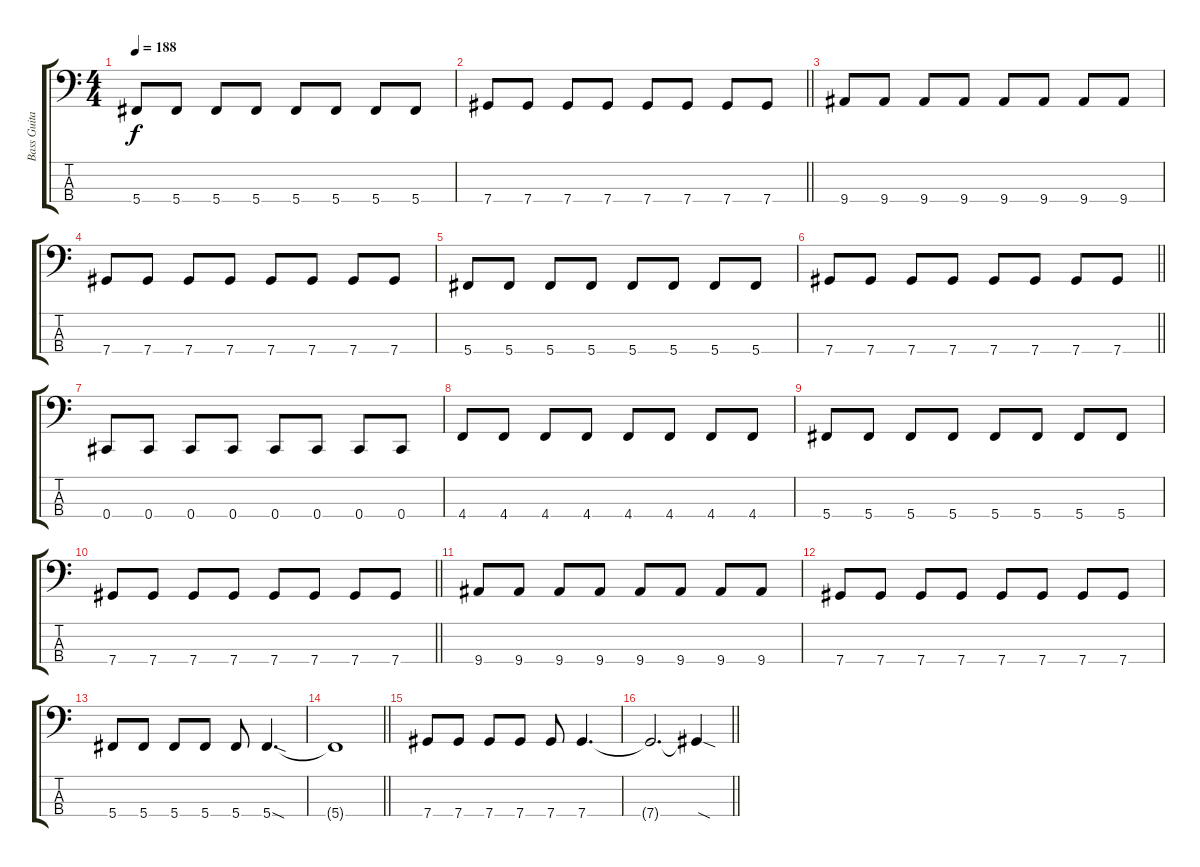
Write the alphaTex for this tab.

\track ("Bass Guitar" "Bass Guita") {instrument electricbassfinger}
\staff {score tabs}
\tuning (Gb2 Db2 Ab1 Db1) {hide}
\ts (4 4)
\tempo 188
\clef f4
\ks c
5.4.8{dy f} 5.4.8 5.4.8 5.4.8 5.4.8 5.4.8 5.4.8 5.4.8 |
\barLineRight lightlight
7.4.8 7.4.8 7.4.8 7.4.8 7.4.8 7.4.8 7.4.8 7.4.8 |
9.4.8 9.4.8 9.4.8 9.4.8 9.4.8 9.4.8 9.4.8 9.4.8 |
7.4.8 7.4.8 7.4.8 7.4.8 7.4.8 7.4.8 7.4.8 7.4.8 |
5.4.8 5.4.8 5.4.8 5.4.8 5.4.8 5.4.8 5.4.8 5.4.8 |
\barLineRight lightlight
7.4.8 7.4.8 7.4.8 7.4.8 7.4.8 7.4.8 7.4.8 7.4.8 |
0.4.8 0.4.8 0.4.8 0.4.8 0.4.8 0.4.8 0.4.8 0.4.8 |
4.4.8 4.4.8 4.4.8 4.4.8 4.4.8 4.4.8 4.4.8 4.4.8 |
5.4.8 5.4.8 5.4.8 5.4.8 5.4.8 5.4.8 5.4.8 5.4.8 |
\barLineRight lightlight
7.4.8 7.4.8 7.4.8 7.4.8 7.4.8 7.4.8 7.4.8 7.4.8 |
9.4.8 9.4.8 9.4.8 9.4.8 9.4.8 9.4.8 9.4.8 9.4.8 |
7.4.8 7.4.8 7.4.8 7.4.8 7.4.8 7.4.8 7.4.8 7.4.8 |
5.4.8 5.4.8 5.4.8 5.4.8 5.4.8 5.4{sod}.4{d} |
\barLineRight lightlight
5.4{t}.1 |
7.4.8 7.4.8 7.4.8 7.4.8 7.4.8 7.4.4{d} |
\barLineRight lightlight
7.4{t}.2{d} 7.4{sod t}.4
